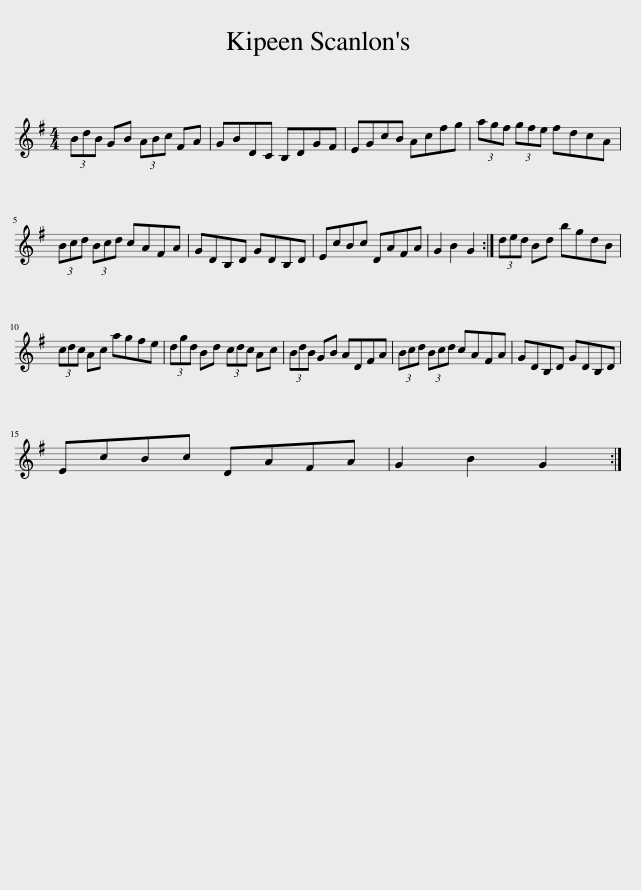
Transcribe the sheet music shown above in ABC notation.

X:1
L:1/8
M:4/4
I:linebreak $
K:G
V:1 treble
V:1
 (3BdB GB (3ABc FA | GBDC B,DGF | EGcB Acfg | (3agf (3gfe fdcA |$ (3Bcd (3Bcd cAFA | %5
 GDB,D GDB,D | EcBc DAFA | G2 B2 G2 :| (3ded Bd bgdB |$ (3cdc Ac agfe | %10
 (3dgd Bd (3cdc Ac | (3BdB GB ADFA | (3Bcd (3Bcd cAFA | GDB,D GDB,D |$ EcBc DAFA | %15
 G2 B2 G2 :| %16
